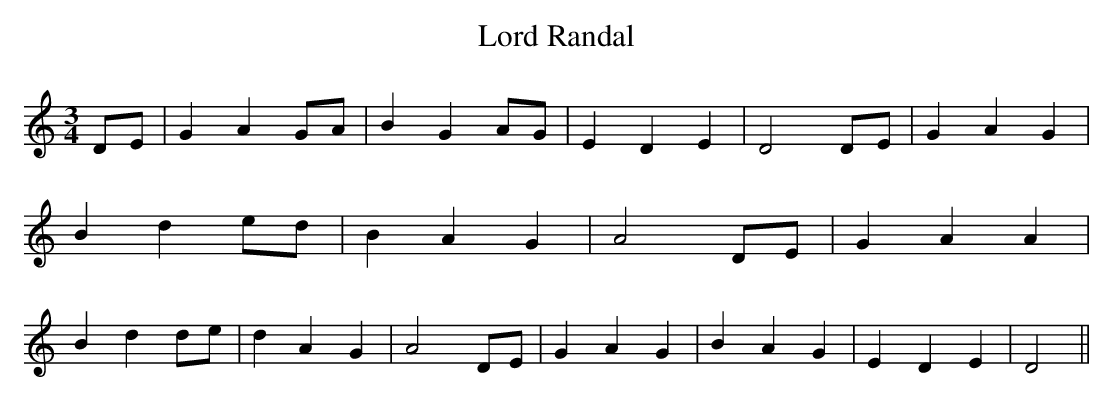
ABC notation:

X:1
T:Lord Randal
M:3/4
L:1/4
K:C
D/2-E/2| G AG/2-A/2| B GA/2-G/2| E D E| D2D/2-E/2| G A G| B de/2-d/2|\
 B A G| A2D/2-E/2| G A A| B d d/2e/2| d A G| A2 D/2E/2| G A G| B A G|\
 E D E| D2||
